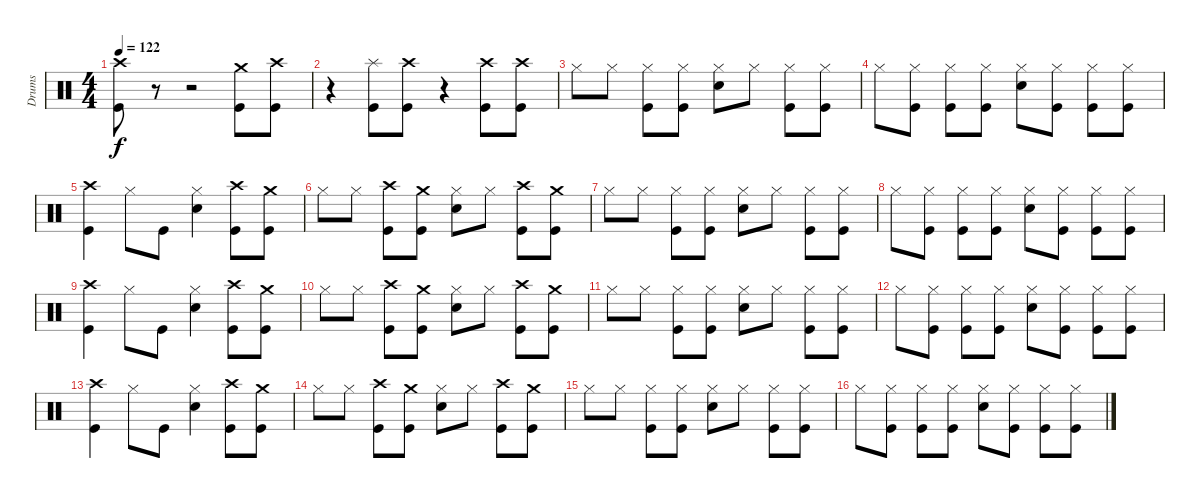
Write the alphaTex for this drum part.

\track ("Drums" "Drums") {instrument percussion}
\staff {score}
\articulation defaults
\ts (4 4)
\tempo 122
\clef neutral
\ks c
("Kick (hit)" "Crash high (hit)").8{dy f} r.8 r.2 ("Kick (hit)" "Crash medium (hit)").8 ("Kick (hit)" "Crash high (hit)").8 |
r.4 ("Kick (hit)" "Splash (hit)").8 ("Kick (hit)" "Crash high (hit)").8 r.4 ("Kick (hit)" "Crash high (hit)").8 ("Kick (hit)" "Crash high (hit)").8 |
"Hi-Hat (closed)".8 "Hi-Hat (closed)".8 ("Kick (hit)" "Hi-Hat (closed)").8 ("Kick (hit)" "Hi-Hat (closed)").8 ("Hi-Hat (closed)" "Snare (hit) 2").8 "Hi-Hat (closed)".8 ("Kick (hit)" "Hi-Hat (closed)").8 ("Kick (hit)" "Hi-Hat (closed)").8 |
"Hi-Hat (closed)".8 ("Kick (hit)" "Hi-Hat (closed)").8 ("Kick (hit)" "Hi-Hat (closed)").8 ("Kick (hit)" "Hi-Hat (closed)").8 ("Hi-Hat (closed)" "Snare (hit) 2").8 ("Kick (hit)" "Hi-Hat (closed)").8 ("Kick (hit)" "Hi-Hat (closed)").8 ("Kick (hit)" "Hi-Hat (closed)").8 |
("Kick (hit)" "Crash high (hit)").4 "Hi-Hat (closed)".8 "Kick (hit)".8 ("Hi-Hat (closed)" "Snare (hit) 2").4 ("Kick (hit)" "Crash high (hit)").8 ("Kick (hit)" "Crash medium (hit)").8 |
"Hi-Hat (closed)".8 "Hi-Hat (closed)".8 ("Kick (hit)" "Crash high (hit)").8 ("Kick (hit)" "Crash medium (hit)").8 ("Hi-Hat (closed)" "Snare (hit) 2").8 "Hi-Hat (closed)".8 ("Kick (hit)" "Crash high (hit)").8 ("Kick (hit)" "Crash medium (hit)").8 |
"Hi-Hat (closed)".8 "Hi-Hat (closed)".8 ("Kick (hit)" "Hi-Hat (closed)").8 ("Kick (hit)" "Hi-Hat (closed)").8 ("Hi-Hat (closed)" "Snare (hit) 2").8 "Hi-Hat (closed)".8 ("Kick (hit)" "Hi-Hat (closed)").8 ("Kick (hit)" "Hi-Hat (closed)").8 |
"Hi-Hat (closed)".8 ("Kick (hit)" "Hi-Hat (closed)").8 ("Kick (hit)" "Hi-Hat (closed)").8 ("Kick (hit)" "Hi-Hat (closed)").8 ("Hi-Hat (closed)" "Snare (hit) 2").8 ("Kick (hit)" "Hi-Hat (closed)").8 ("Kick (hit)" "Hi-Hat (closed)").8 ("Kick (hit)" "Hi-Hat (closed)").8 |
("Kick (hit)" "Crash high (hit)").4 "Hi-Hat (closed)".8 "Kick (hit)".8 ("Hi-Hat (closed)" "Snare (hit) 2").4 ("Kick (hit)" "Crash high (hit)").8 ("Kick (hit)" "Crash medium (hit)").8 |
"Hi-Hat (closed)".8 "Hi-Hat (closed)".8 ("Kick (hit)" "Crash high (hit)").8 ("Kick (hit)" "Crash medium (hit)").8 ("Hi-Hat (closed)" "Snare (hit) 2").8 "Hi-Hat (closed)".8 ("Kick (hit)" "Crash high (hit)").8 ("Kick (hit)" "Crash medium (hit)").8 |
"Hi-Hat (closed)".8 "Hi-Hat (closed)".8 ("Kick (hit)" "Hi-Hat (closed)").8 ("Kick (hit)" "Hi-Hat (closed)").8 ("Hi-Hat (closed)" "Snare (hit) 2").8 "Hi-Hat (closed)".8 ("Kick (hit)" "Hi-Hat (closed)").8 ("Kick (hit)" "Hi-Hat (closed)").8 |
"Hi-Hat (closed)".8 ("Kick (hit)" "Hi-Hat (closed)").8 ("Kick (hit)" "Hi-Hat (closed)").8 ("Kick (hit)" "Hi-Hat (closed)").8 ("Hi-Hat (closed)" "Snare (hit) 2").8 ("Kick (hit)" "Hi-Hat (closed)").8 ("Kick (hit)" "Hi-Hat (closed)").8 ("Kick (hit)" "Hi-Hat (closed)").8 |
("Kick (hit)" "Crash high (hit)").4 "Hi-Hat (closed)".8 "Kick (hit)".8 ("Hi-Hat (closed)" "Snare (hit) 2").4 ("Kick (hit)" "Crash high (hit)").8 ("Kick (hit)" "Crash medium (hit)").8 |
"Hi-Hat (closed)".8 "Hi-Hat (closed)".8 ("Kick (hit)" "Crash high (hit)").8 ("Kick (hit)" "Crash medium (hit)").8 ("Hi-Hat (closed)" "Snare (hit) 2").8 "Hi-Hat (closed)".8 ("Kick (hit)" "Crash high (hit)").8 ("Kick (hit)" "Crash medium (hit)").8 |
"Hi-Hat (closed)".8 "Hi-Hat (closed)".8 ("Kick (hit)" "Hi-Hat (closed)").8 ("Kick (hit)" "Hi-Hat (closed)").8 ("Hi-Hat (closed)" "Snare (hit) 2").8 "Hi-Hat (closed)".8 ("Kick (hit)" "Hi-Hat (closed)").8 ("Kick (hit)" "Hi-Hat (closed)").8 |
"Hi-Hat (closed)".8 ("Kick (hit)" "Hi-Hat (closed)").8 ("Kick (hit)" "Hi-Hat (closed)").8 ("Kick (hit)" "Hi-Hat (closed)").8 ("Hi-Hat (closed)" "Snare (hit) 2").8 ("Kick (hit)" "Hi-Hat (closed)").8 ("Kick (hit)" "Hi-Hat (closed)").8 ("Kick (hit)" "Hi-Hat (closed)").8
